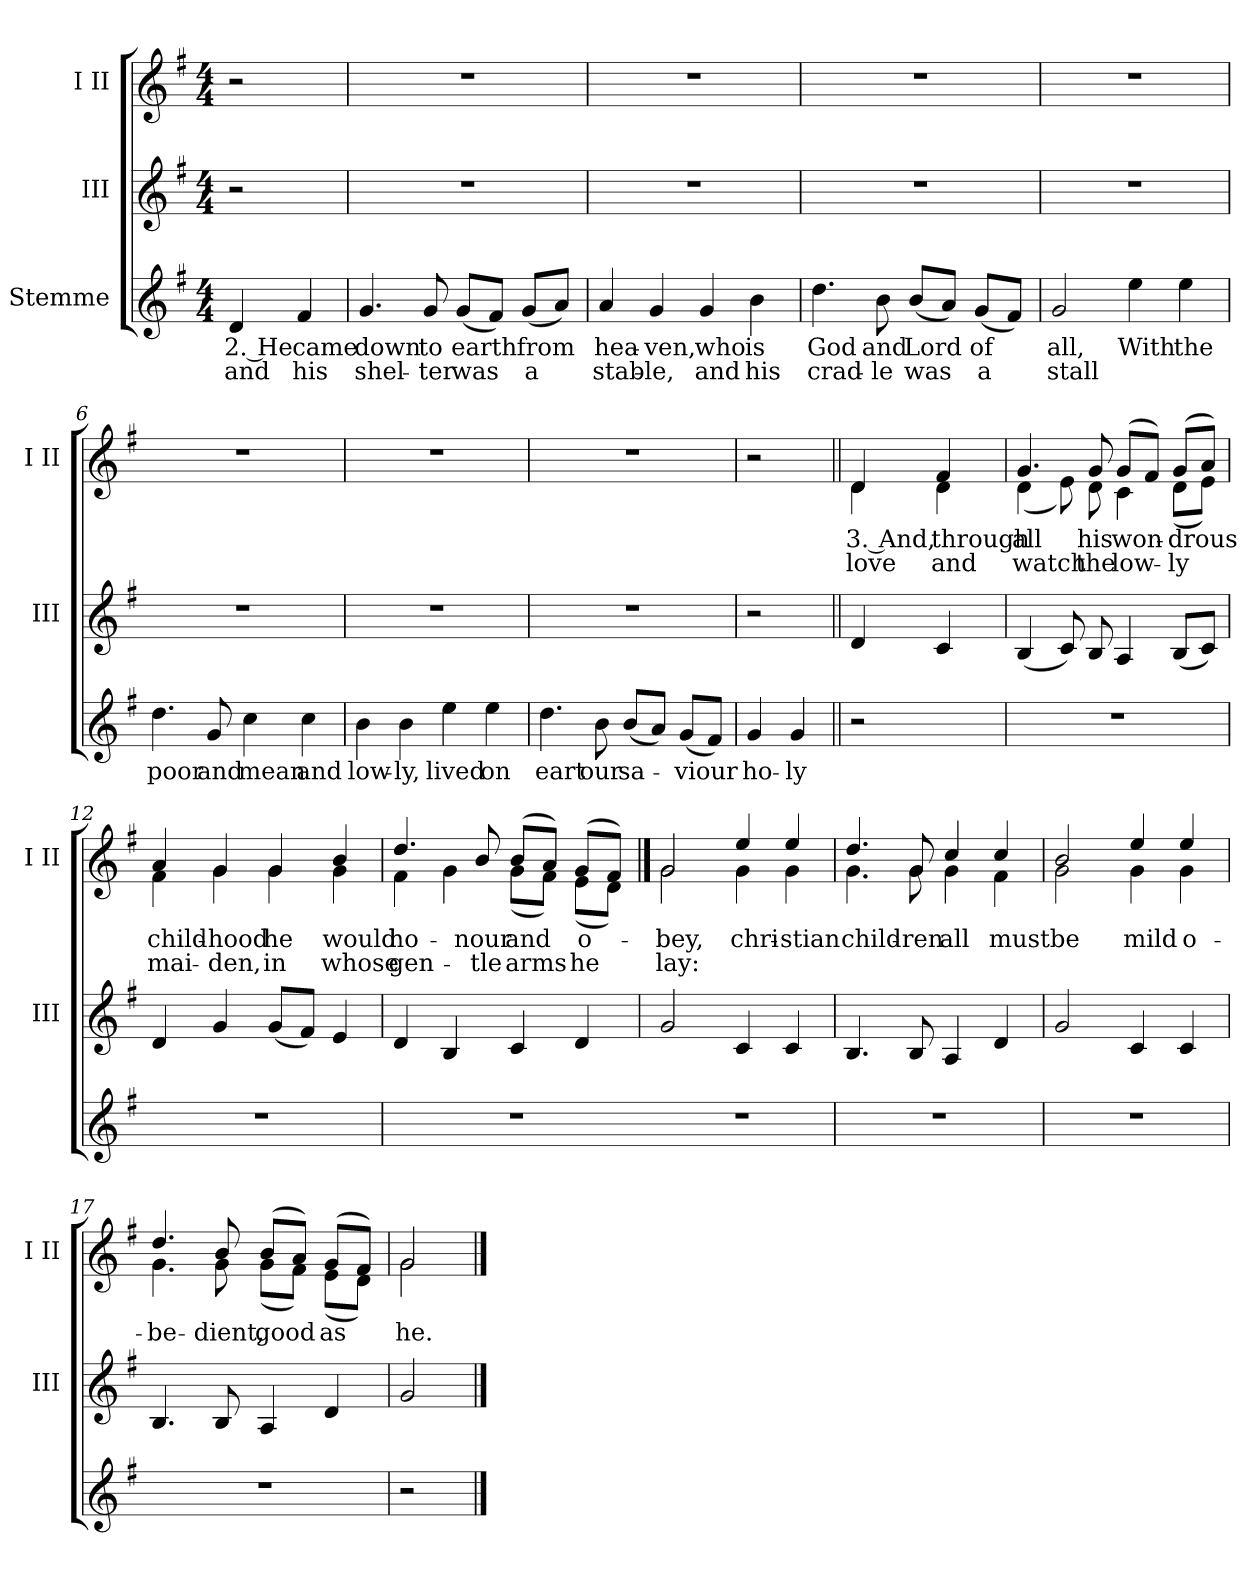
**kern	**text	**text	**kern	**kern	**text	**text
*part3	*part3	*part3	*part2	*part1	*part1	*part1
*staff3	*staff3	*staff3	*staff2	*staff1	*staff1	*staff1
*I"Stemme	*	*	*I"III	*I"I II	*	*
*	*	*	*I'III	*I'I II	*	*
*clefG2	*	*	*clefG2	*clefG2	*	*
*k[f#]	*	*	*k[f#]	*k[f#]	*	*
*M4/4	*	*	*M4/4	*M4/4	*	*
=1	=1	=1	=1	=1	=1	=1
4d/	2. He	and	2r	2r	.	.
4f#/	came	his	.	.	.	.
=2	=2	=2	=2	=2	=2	=2
4.g/	down	shel-	1r	1r	.	.
8g/	to	-ter	.	.	.	.
(<8g/L	earth	was	.	.	.	.
8f#/J)	.	.	.	.	.	.
(<8g/L	from	a	.	.	.	.
8a/J)	.	.	.	.	.	.
=3	=3	=3	=3	=3	=3	=3
4a/	hea-	stab-	1r	1r	.	.
4g/	-ven,	-le,	.	.	.	.
4g/	who	and	.	.	.	.
4b\	is	his	.	.	.	.
=4	=4	=4	=4	=4	=4	=4
4.dd\	God	crad-	1r	1r	.	.
8b\	and	-le	.	.	.	.
(<8b/L	Lord	was	.	.	.	.
8a/J)	.	.	.	.	.	.
(<8g/L	of	a	.	.	.	.
8f#/J)	.	.	.	.	.	.
=5	=5	=5	=5	=5	=5	=5
2g/	all,	stall	1r	1r	.	.
4ee\	With	.	.	.	.	.
4ee\	the	.	.	.	.	.
=6	=6	=6	=6	=6	=6	=6
4.dd\	poor	.	1r	1r	.	.
8g/	and	.	.	.	.	.
4cc\	mean	.	.	.	.	.
4cc\	and	.	.	.	.	.
!!LO:LB:g=z
=7	=7	=7	=7	=7	=7	=7
4b\	low-	.	1r	1r	.	.
4b\	ly,	.	.	.	.	.
4ee\	lived	.	.	.	.	.
4ee\	on	.	.	.	.	.
=8	=8	=8	=8	=8	=8	=8
4.dd\	eart	.	1r	1r	.	.
8b\	our	.	.	.	.	.
(<8b/L	sa-	.	.	.	.	.
8a/J)	.	.	.	.	.	.
(<8g/L	-viour	.	.	.	.	.
8f#/J)	.	.	.	.	.	.
=9	=9	=9	=9	=9	=9	=9
4g/	ho-	.	2r	2r	.	.
4g/	-ly	.	.	.	.	.
=10||	=10||	=10||	=10||	=10||	=10||	=10||
*	*	*	*	*^	*	*
2r	.	.	4d/	4d/	4d\	3. And,	love
.	.	.	4c/	4f#/	4d\	through	and
=11	=11	=11	=11	=11	=11	=11	=11
1r	.	.	(<4B/	4.g/	(<4d\	all	watch
.	.	.	8c/)	.	8e\)	.	.
.	.	.	8B/	8g/	8d\	his	the
.	.	.	4A/	(>8g/L	4c\	won-	low-
.	.	.	.	8f#/J)	.	.	.
.	.	.	(<8B/L	(>8g/L	(<8d\L	-drous	-ly
.	.	.	8c/J)	8a/J)	8e\J)	.	.
=12	=12	=12	=12	=12	=12	=12	=12
1r	.	.	4d/	4a/	4f#\	child-	mai-
.	.	.	4g/	4g/	4g\	-hood	-den,
.	.	.	(<8g/L	4g/	4g\	he	in
.	.	.	8f#/J)	.	.	.	.
.	.	.	4e/	4b/	4g\	would	whose
!!LO:LB:g=z	!!
=13	=13	=13	=13	=13	=13	=13	=13
1r	.	.	4d/	4.dd/	4f#\	ho-	gen-
.	.	.	4B/	.	4g\	.	.
.	.	.	.	8b/	.	-nour	-tle
.	.	.	4c/	(>8b/L	(<8g\L	and	arms
.	.	.	.	8a/J)	8f#\J)	.	.
.	.	.	4d/	(>8g/L	(<8e\L	o-	he
.	.	.	.	8f#/J)	8d\J)	.	.
=14	==14	==14	=14	==14	==14	==14	==14
1r	.	.	2g/	2g/	2g\	-bey,	lay:
.	.	.	4c/	4ee/	4g\	chri-	.
.	.	.	4c/	4ee/	4g\	-stian	.
=15	=15	=15	=15	=15	=15	=15	=15
1r	.	.	4.B/	4.dd/	4.g\	child-	.
.	.	.	8B/	8g/	8g\	-ren	.
.	.	.	4A/	4cc/	4g\	all	.
.	.	.	4d/	4cc/	4f#\	must	.
=16	=16	=16	=16	=16	=16	=16	=16
1r	.	.	2g/	2b/	2g\	be	.
.	.	.	4c/	4ee/	4g\	mild	.
.	.	.	4c/	4ee/	4g\	o-	.
=17	=17	=17	=17	=17	=17	=17	=17
1r	.	.	4.B/	4.dd/	4.g\	-be-	.
.	.	.	8B/	8b/	8g\	-dient,	.
.	.	.	4A/	(>8b/L	(<8g\L	good	.
.	.	.	.	8a/J)	8f#\J)	.	.
.	.	.	4d/	(>8g/L	(<8e\L	as	.
.	.	.	.	8f#/J)	8d\J)	.	.
=18	=18	=18	=18	=18	=18	=18	=18
2r	.	.	2g/	2g/	2g\	he.	.
*	*	*	*	*v	*v	*	*
==	==	==	==	==	==	==
*-	*-	*-	*-	*-	*-	*-
